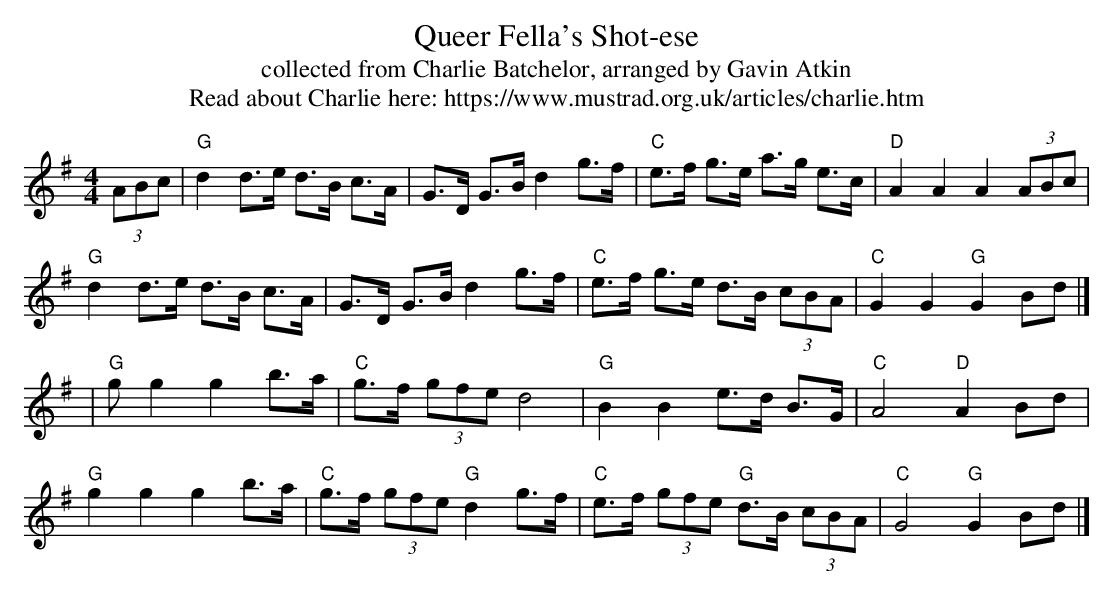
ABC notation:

X:1
T:Queer Fella's Shot-ese
T: collected from Charlie Batchelor, arranged by Gavin Atkin
T: Read about Charlie here: https://www.mustrad.org.uk/articles/charlie.htm
M:4/4
L:1/8
K:G
(3ABc | "G" d2 d>e d>B c>A | G>D G>B d2 g>f | "C" e>f g>e a>g e>c | "D" A2 A2 A2 (3ABc |
"G" d2 d>e d>B c>A | G>D G>B d2 g>f | "C" e>f g>e d>B (3cBA| "C" G2G2 "G"G2 Bd |]
| "G" g 2g2g2 b>a | "C" g>f (3gfe d4 | "G" B2B2 e>d B>G |  "C" A4 "D" A2 Bd |
"G" g2g2g2 b>a | "C" g>f (3gfe "G" d2 g>f | "C" e>f (3gfe "G" d>B (3cBA | "C"G4 "G" G2 Bd|]
